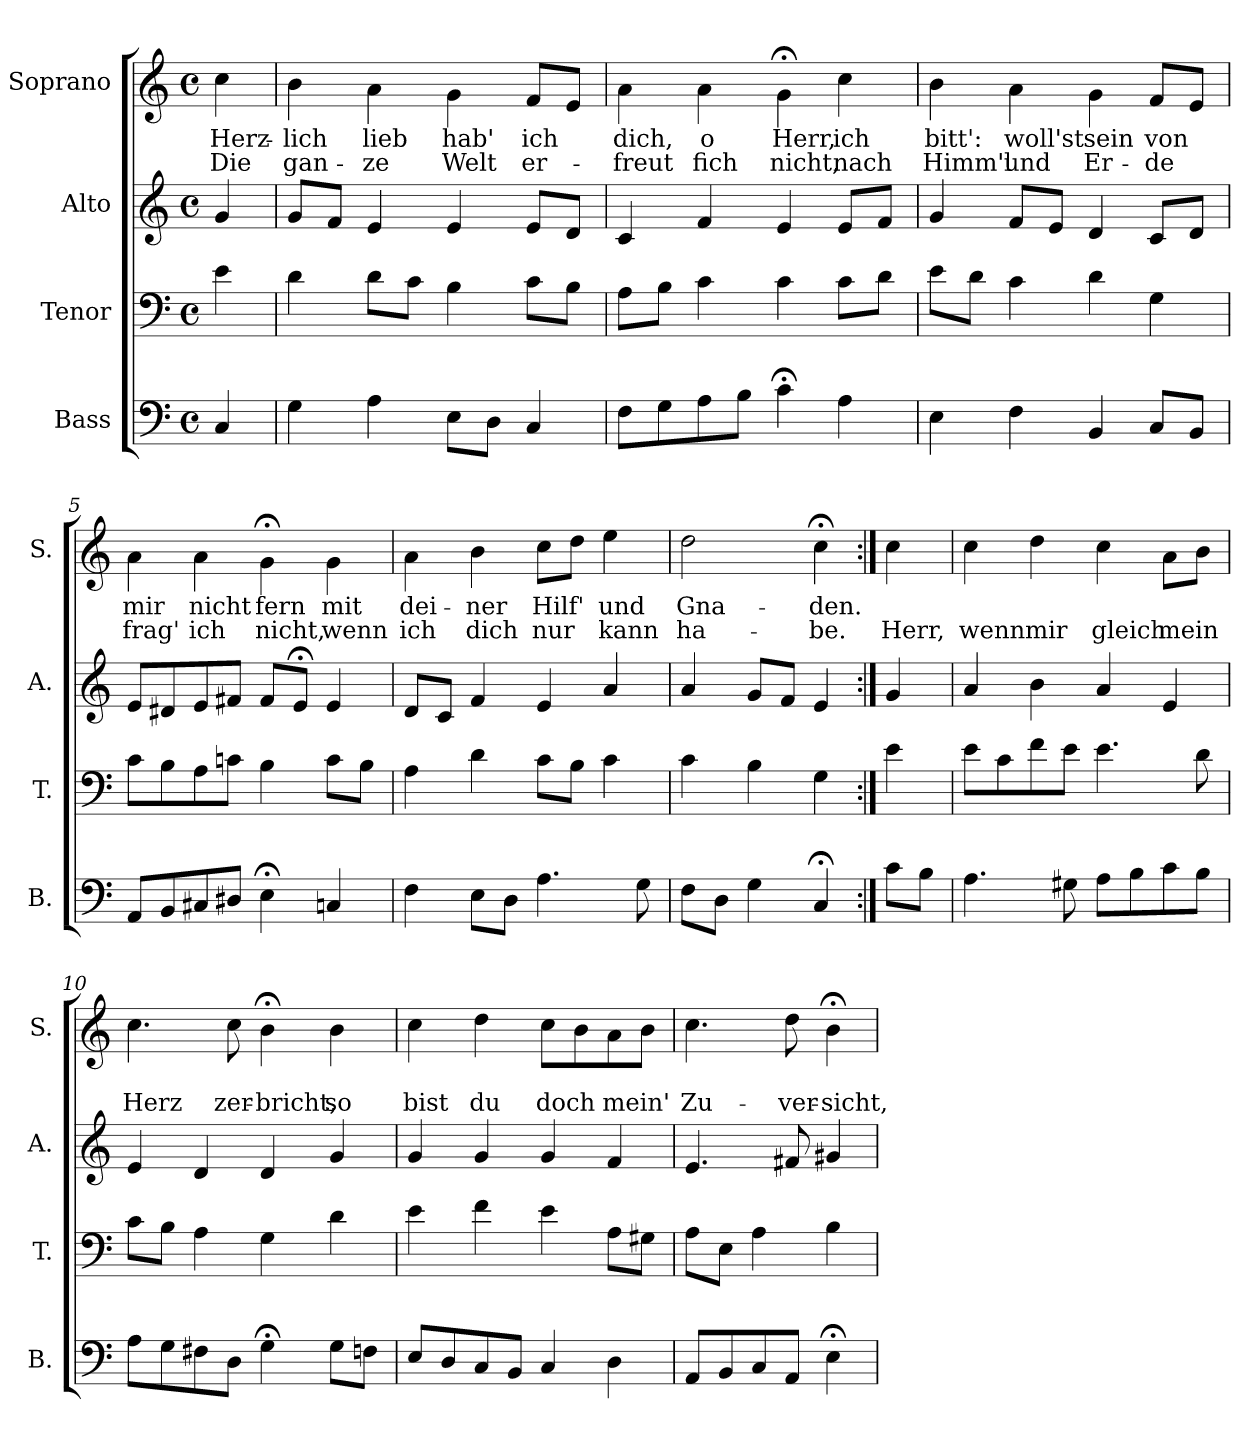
**kern	**kern	**kern	**kern	**text	**text
*part4	*part3	*part2	*part1	*part1	*part1
*staff4	*staff3	*staff2	*staff1	*staff1	*staff1
*I"Bass	*I"Tenor	*I"Alto	*I"Soprano	*	*
*I'B.	*I'T.	*I'A.	*I'S.	*	*
*clefF4	*clefF4	*clefG2	*clefG2	*	*
*k[]	*k[]	*k[]	*k[]	*	*
*M4/4	*M4/4	*M4/4	*M4/4	*	*
*met(c)	*met(c)	*met(c)	*met(c)	*	*
=1	=1	=1	=1	=1	=1
!	!	!	!	!LO:LY:b	!LO:LY:b
4C/	4e\	4g/	4cc\	Herz-	Die
=2	=2	=2	=2	=2	=2
!	!	!	!	!LO:LY:b	!LO:LY:b
4G\	4d\	8g/L	4b\	-lich	gan-
.	.	8f/J	.	.	.
!	!	!	!	!LO:LY:b	!LO:LY:b
4A\	8d\L	4e/	4a\	lieb	-ze
.	8c\J	.	.	.	.
!	!	!	!	!LO:LY:b	!LO:LY:b
8E\L	4B\	4e/	4g\	hab'	Welt
8D\J	.	.	.	.	.
!	!	!	!	!LO:LY:b	!LO:LY:b
4C/	8c\L	8e/L	8f/L	ich	er-
.	8B\J	8d/J	8e/J	.	.
=3	=3	=3	=3	=3	=3
!	!	!	!	!LO:LY:b	!LO:LY:b
8F\L	8A\L	4c/	4a\	dich,	-freut
8G\	8B\J	.	.	.	.
!	!	!	!	!LO:LY:b	!LO:LY:b
8A\	4c\	4f/	4a\	o	fich
8B\J	.	.	.	.	.
!	!	!	!	!LO:LY:b	!LO:LY:b
4c;<\	4c\	4e/	4g;<\	Herr,	nicht,
!	!	!	!	!LO:LY:b	!LO:LY:b
4A\	8c\L	8e/L	4cc\	ich	nach
.	8d\J	8f/J	.	.	.
=4	=4	=4	=4	=4	=4
!	!	!	!	!LO:LY:b	!LO:LY:b
4E\	8e\L	4g/	4b\	bitt':	Himm'l
.	8d\J	.	.	.	.
!	!	!	!	!LO:LY:b	!LO:LY:b
4F\	4c\	8f/L	4a\	woll'st	und
.	.	8e/J	.	.	.
!	!	!	!	!LO:LY:b	!LO:LY:b
4BB/	4d\	4d/	4g\	sein	Er-
!	!	!	!	!LO:LY:b	!LO:LY:b
8C/L	4G\	8c/L	8f/L	von	-de
8BB/J	.	8d/J	8e/J	.	.
!!LO:LB:g=z
=5	=5	=5	=5	=5	=5
!	!	!	!	!LO:LY:b	!LO:LY:b
8AA/L	8c\L	8e/L	4a\	mir	frag'
8BB/	8B\	8d#X/	.	.	.
!	!	!	!	!LO:LY:b	!LO:LY:b
8C#X/	8A\	8e/	4a\	nicht	ich
8D#X/J	8cn\J	8f#X/J	.	.	.
!	!	!	!	!LO:LY:b	!LO:LY:b
4E;<\	4B\	8f#/L	4g;<\	fern	nicht,
.	.	8e;</J	.	.	.
!	!	!	!	!LO:LY:b	!LO:LY:b
4Cn/	8c\L	4e/	4g\	mit	wenn
.	8B\J	.	.	.	.
!!LO:LB:g=z
=6	=6	=6	=6	=6	=6
!	!	!	!	!LO:LY:b	!LO:LY:b
4F\	4A\	8d/L	4a\	dei-	ich
.	.	8c/J	.	.	.
!	!	!	!	!LO:LY:b	!LO:LY:b
8E\L	4d\	4f/	4b\	-ner	dich
8D\J	.	.	.	.	.
!	!	!	!	!LO:LY:b	!LO:LY:b
4.A\	8c\L	4e/	8cc\L	Hilf'	nur
.	8B\J	.	8dd\J	.	.
!	!	!	!	!LO:LY:b	!LO:LY:b
.	4c\	4a/	4ee\	und	kann
8G\	.	.	.	.	.
=7	=7	=7	=7	=7	=7
!	!	!	!	!LO:LY:b	!LO:LY:b
8F\L	4c\	4a/	2dd\	Gna-	ha-
8D\J	.	.	.	.	.
4G\	4B\	8g/L	.	.	.
.	.	8f/J	.	.	.
!	!	!	!	!LO:LY:b	!LO:LY:b
4C;</	4G\	4e/	4cc;<\	-den.	-be.
=8:|!	=8:|!	=8:|!	=8:|!	=8:|!	=8:|!
!	!	!	!	!	!LO:LY:b
8c\L	4e\	4g/	4cc\	.	Herr,
8B\J	.	.	.	.	.
=9	=9	=9	=9	=9	=9
!	!	!	!	!	!LO:LY:b
4.A\	8e\L	4a/	4cc\	.	wenn
.	8c\	.	.	.	.
!	!	!	!	!	!LO:LY:b
.	8f\	4b\	4dd\	.	mir
8G#X\	8e\J	.	.	.	.
!	!	!	!	!	!LO:LY:b
8A\L	4.e\	4a/	4cc\	.	gleich
8B\	.	.	.	.	.
!	!	!	!	!	!LO:LY:b
8c\	.	4e/	8a\L	.	mein
8B\J	8d\	.	8b\J	.	.
=10	=10	=10	=10	=10	=10
!	!	!	!	!	!LO:LY:b
8A\L	8c\L	4e/	4.cc\	.	Herz
8G\	8B\J	.	.	.	.
8F#X\	4A\	4d/	.	.	.
!	!	!	!	!	!LO:LY:b
8D\J	.	.	8cc\	.	zer-
!	!	!	!	!	!LO:LY:b
4G;<\	4G\	4d/	4b;<\	.	-bricht,
!	!	!	!	!	!LO:LY:b
8G\L	4d\	4g/	4b\	.	so
8Fn\J	.	.	.	.	.
!!LO:PB:g=z
=11	=11	=11	=11	=11	=11
!	!	!	!	!	!LO:LY:b
8E/L	4e\	4g/	4cc\	.	bist
8D/	.	.	.	.	.
!	!	!	!	!	!LO:LY:b
8C/	4f\	4g/	4dd\	.	du
8BB/J	.	.	.	.	.
!	!	!	!	!	!LO:LY:b
4C/	4e\	4g/	8cc\L	.	doch
.	.	.	8b\	.	.
!	!	!	!	!	!LO:LY:b
4D\	8A\L	4f/	8a\	.	mein'
.	8G#X\J	.	8b\J	.	.
!!LO:PB:g=z
=12	=12	=12	=12	=12	=12
!	!	!	!	!	!LO:LY:b
8AA/L	8A\L	4.e/	4.cc\	.	Zu-
8BB/	8E\J	.	.	.	.
8C/	4A\	.	.	.	.
!	!	!	!	!	!LO:LY:b
8AA/J	.	8f#X/	8dd\	.	-ver-
!	!	!	!	!	!LO:LY:b
4E;<\	4B\	4g#X/	4b;<\	.	-sicht,
=	=	=	=	=	=
*-	*-	*-	*-	*-	*-
